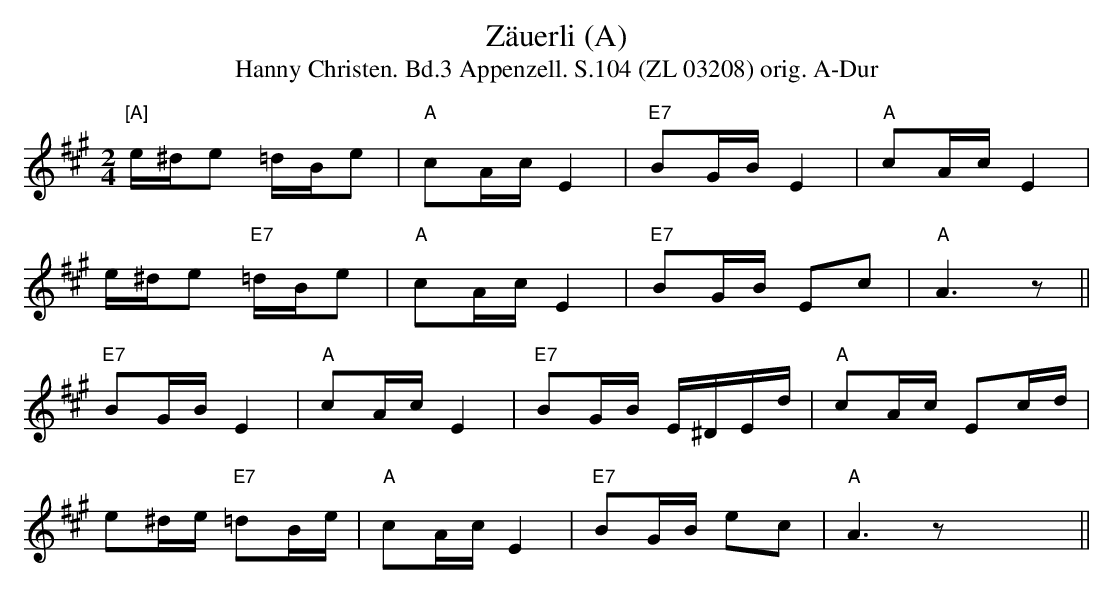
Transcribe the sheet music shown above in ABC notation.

X:1
T:Zäuerli (A)
T:Hanny Christen. Bd.3 Appenzell. S.104 (ZL 03208) orig. A-Dur
M:2/4
L:1/8
K:A
"[A]"e/^d/e =d/B/e | "A"cA/c/ E2 | "E7"BG/B/ E2 | "A"cA/c/ E2 |
e/^d/e "E7"=d/B/e | "A"cA/c/ E2 | "E7"BG/B/ Ec | "A"A3 z ||
"E7"BG/B/ E2 | "A"cA/c/ E2 |  "E7"BG/B/ E/^D/E/d/ | "A"cA/c/ Ec/d/ |
e^d/e/ "E7"=dB/e/ | "A"cA/c/ E2 | "E7"BG/B/ ec | "A"A3 z X||
